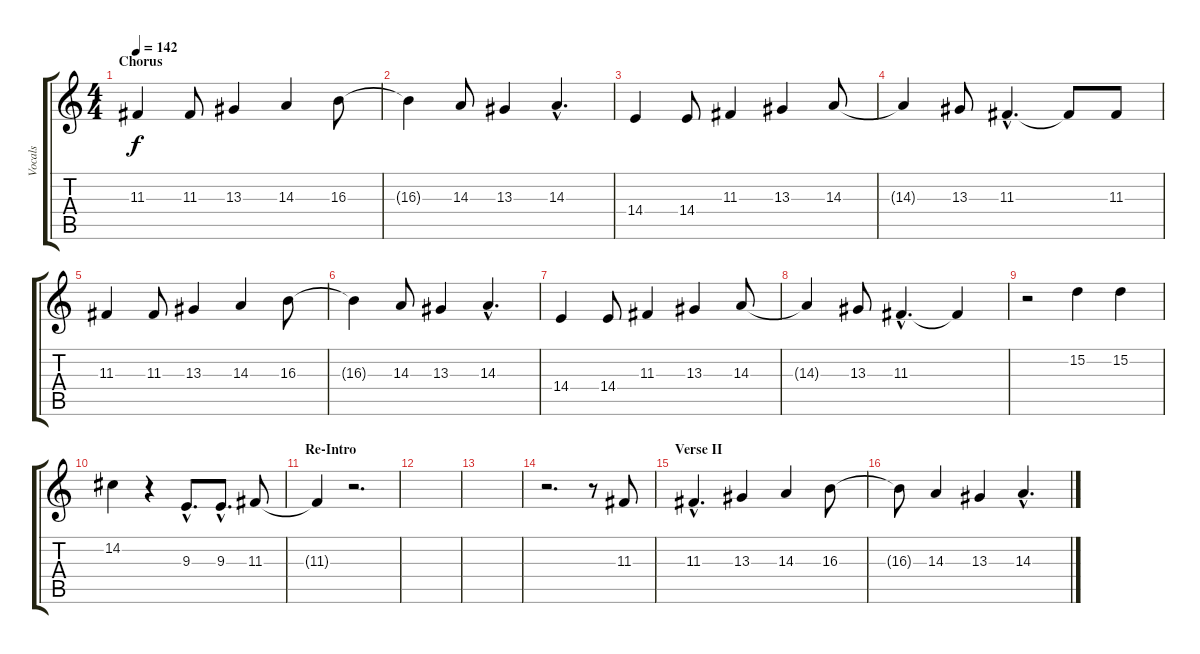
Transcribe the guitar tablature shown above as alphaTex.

\track ("Vocals" "Vocals") {instrument lead1square}
\staff {score tabs}
\tuning (E4 B3 G3 D3 A2 E2) {hide}
\ts (4 4)
\section ("" "Chorus ")
\tempo 142
\clef g2
\ks c
11.3.4{dy f} 11.3.8 13.3.4 14.3.4 16.3.8 |
16.3{t}.4 14.3.8 13.3.4 14.3{hac}.4{d} |
14.4.4 14.4.8 11.3.4 13.3.4 14.3.8 |
14.3{t}.4 13.3.8 11.3{hac}.4{d} 11.3{t}.8 11.3.8 |
11.3.4 11.3.8 13.3.4 14.3.4 16.3.8 |
16.3{t}.4 14.3.8 13.3.4 14.3{hac}.4{d} |
14.4.4 14.4.8 11.3.4 13.3.4 14.3.8 |
14.3{t}.4 13.3.8 11.3{hac}.4{d} 11.3{t}.4 |
r.2 15.2.4 15.2.4 |
14.2.4 r.4 9.3{hac}.8{d} 9.3{hac}.8{d} 11.3.8 |
\section ("" "Re-Intro")
11.3{t}.4 r.2{d} |
|
|
r.2{d} r.8 11.3.8 |
\section ("" "Verse II")
11.3{hac}.4{d} 13.3.4 14.3.4 16.3.8 |
16.3{t}.8 14.3.4 13.3.4 14.3{hac}.4{d}
